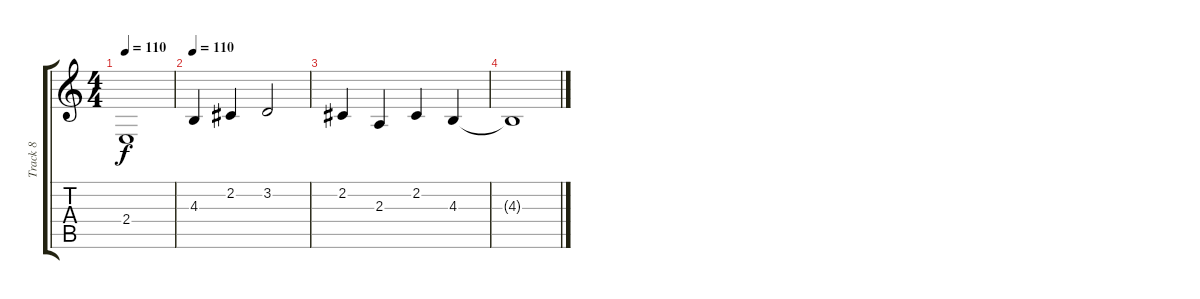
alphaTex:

\track ("Track 8" "Track 8") {instrument pad4choir}
\staff {score tabs}
\tuning (E4 B3 G3 D3 A2 E2) {hide}
\ts (4 4)
\tempo 110
\clef g2
\ks c
2.4.1{dy f} |
\tempo 110
4.3.4 2.2.4 3.2.2 |
2.2.4 2.3.4 2.2.4 4.3.4 |
4.3{t}.1
